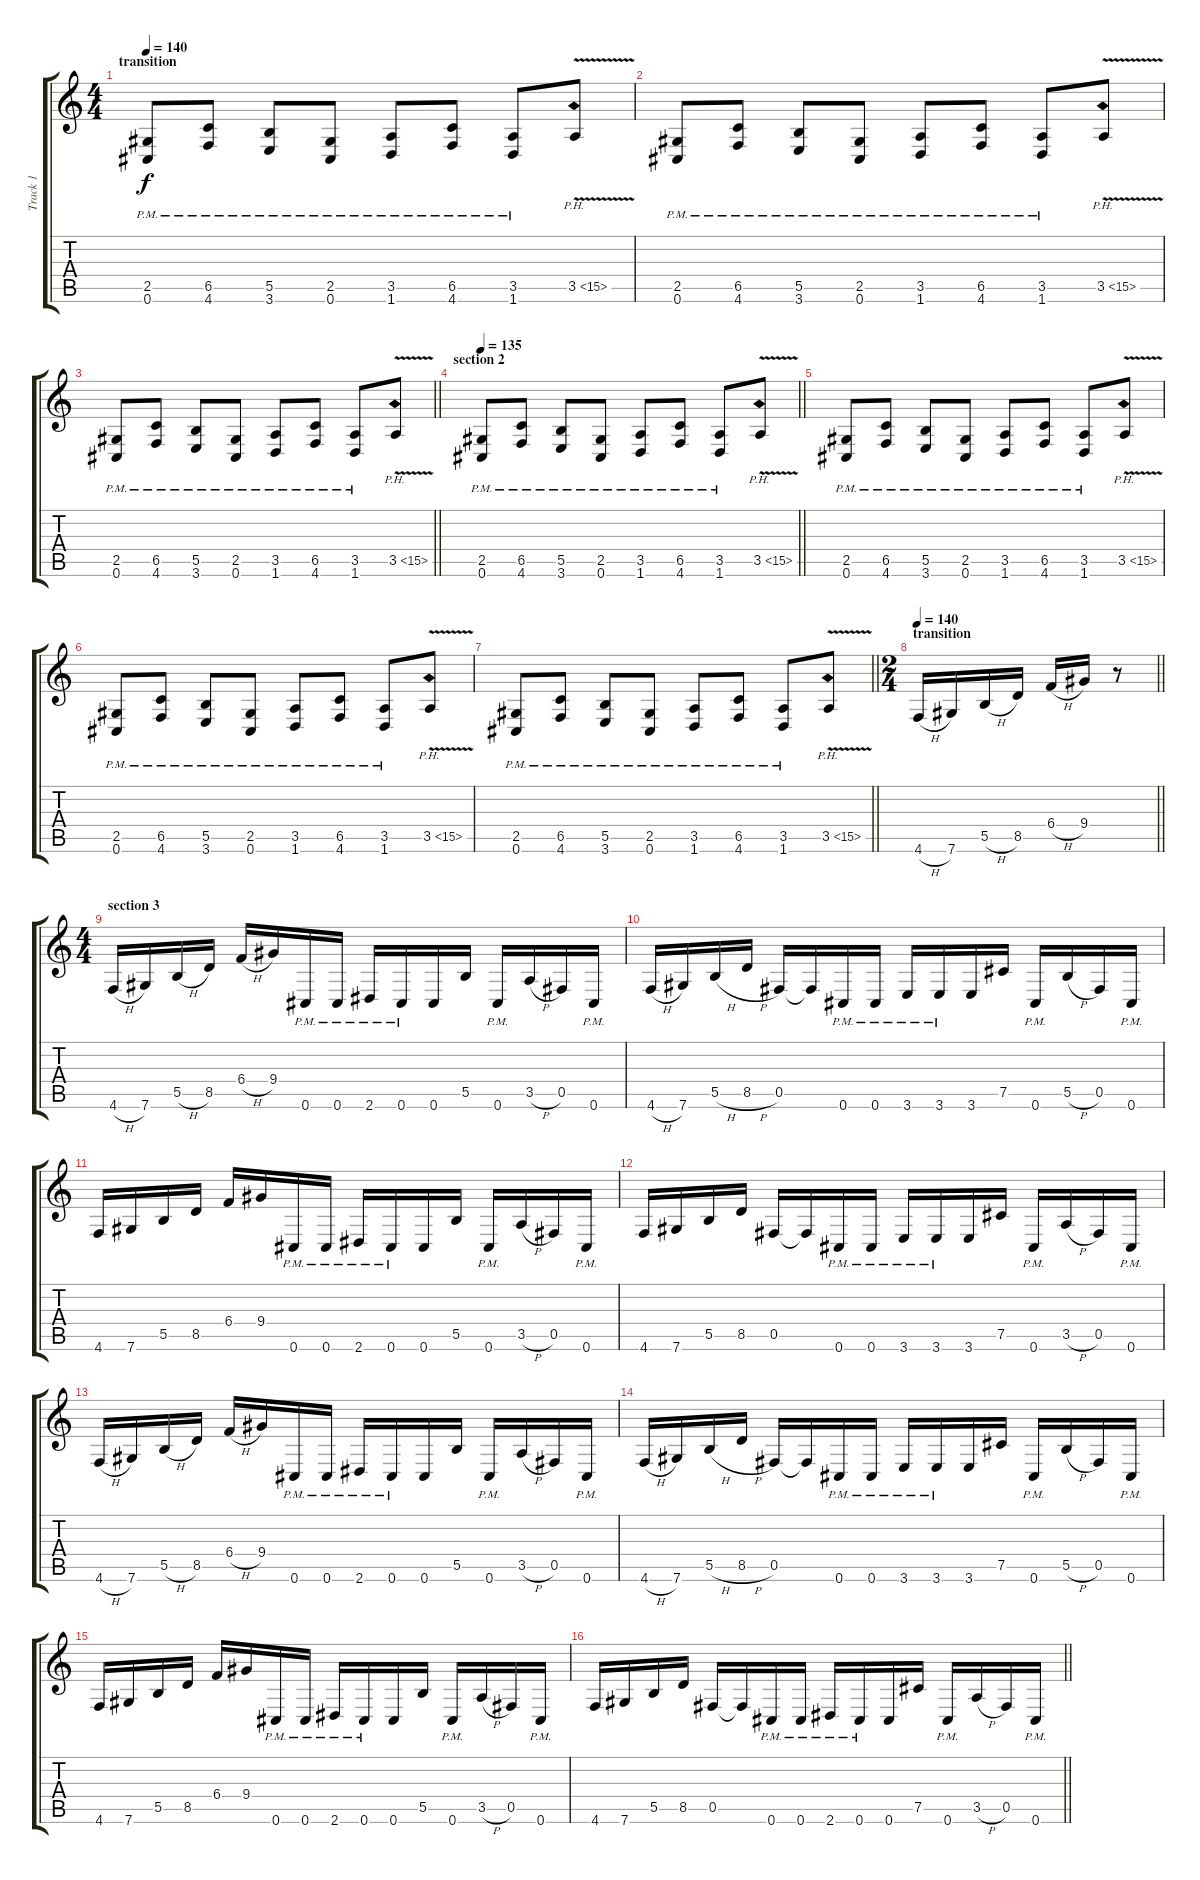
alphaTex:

\track ("Track 1" "Track 1") {instrument distortionguitar}
\staff {score tabs}
\tuning (Db4 Ab3 E3 B2 Gb2 Db2) {hide}
\ts (4 4)
\section ("" "transition")
\tempo 140
\clef g2
\ks c
(2.5{pm} 0.6{pm}).8{dy f} (6.5{pm} 4.6{pm}).8 (5.5{pm} 3.6{pm}).8 (2.5{pm} 0.6{pm}).8 (3.5{pm} 1.6{pm}).8 (6.5{pm} 4.6{pm}).8 (3.5{pm} 1.6{pm}).8 3.5{ph 12 v}.8 |
(2.5{pm} 0.6{pm}).8 (6.5{pm} 4.6{pm}).8 (5.5{pm} 3.6{pm}).8 (2.5{pm} 0.6{pm}).8 (3.5{pm} 1.6{pm}).8 (6.5{pm} 4.6{pm}).8 (3.5{pm} 1.6{pm}).8 3.5{ph 12 v}.8 |
\barLineRight lightlight
(2.5{pm} 0.6{pm}).8 (6.5{pm} 4.6{pm}).8 (5.5{pm} 3.6{pm}).8 (2.5{pm} 0.6{pm}).8 (3.5{pm} 1.6{pm}).8 (6.5{pm} 4.6{pm}).8 (3.5{pm} 1.6{pm}).8 3.5{ph 12 v}.8 |
\section ("" "section 2")
\tempo 135
\barLineRight lightlight
(2.5{pm} 0.6{pm}).8 (6.5{pm} 4.6{pm}).8 (5.5{pm} 3.6{pm}).8 (2.5{pm} 0.6{pm}).8 (3.5{pm} 1.6{pm}).8 (6.5{pm} 4.6{pm}).8 (3.5{pm} 1.6{pm}).8 3.5{ph 12 v}.8 |
(2.5{pm} 0.6{pm}).8 (6.5{pm} 4.6{pm}).8 (5.5{pm} 3.6{pm}).8 (2.5{pm} 0.6{pm}).8 (3.5{pm} 1.6{pm}).8 (6.5{pm} 4.6{pm}).8 (3.5{pm} 1.6{pm}).8 3.5{ph 12 v}.8 |
(2.5{pm} 0.6{pm}).8 (6.5{pm} 4.6{pm}).8 (5.5{pm} 3.6{pm}).8 (2.5{pm} 0.6{pm}).8 (3.5{pm} 1.6{pm}).8 (6.5{pm} 4.6{pm}).8 (3.5{pm} 1.6{pm}).8 3.5{ph 12 v}.8 |
\barLineRight lightlight
(2.5{pm} 0.6{pm}).8 (6.5{pm} 4.6{pm}).8 (5.5{pm} 3.6{pm}).8 (2.5{pm} 0.6{pm}).8 (3.5{pm} 1.6{pm}).8 (6.5{pm} 4.6{pm}).8 (3.5{pm} 1.6{pm}).8 3.5{ph 12 v}.8 |
\ts (2 4)
\section ("" "transition")
\tempo 140
\barLineRight lightlight
4.6{h}.16 7.6.16 5.5{h}.16 8.5.16 6.4{h}.16 9.4.16 r.8 |
\ts (4 4)
\section ("" "section 3")
4.6{h}.16 7.6.16 5.5{h}.16 8.5.16 6.4{h}.16 9.4.16 0.6{pm}.16 0.6{pm}.16 2.6{pm}.16 0.6{pm}.16 0.6.16 5.5.16 0.6{pm}.16 3.5{h}.16 0.5.16 0.6{pm}.16 |
4.6{h}.16 7.6.16 5.5{h}.16 8.5{h}.16 0.5.16 0.5{t}.16 0.6{pm}.16 0.6{pm}.16 3.6{pm}.16 3.6{pm}.16 3.6.16 7.5.16 0.6{pm}.16 5.5{h}.16 0.5.16 0.6{pm}.16 |
4.6.16 7.6.16 5.5.16 8.5.16 6.4.16 9.4.16 0.6{pm}.16 0.6{pm}.16 2.6{pm}.16 0.6{pm}.16 0.6.16 5.5.16 0.6{pm}.16 3.5{h}.16 0.5.16 0.6{pm}.16 |
4.6.16 7.6.16 5.5.16 8.5.16 0.5.16 0.5{t}.16 0.6{pm}.16 0.6{pm}.16 3.6{pm}.16 3.6{pm}.16 3.6.16 7.5.16 0.6{pm}.16 3.5{h}.16 0.5.16 0.6{pm}.16 |
4.6{h}.16 7.6.16 5.5{h}.16 8.5.16 6.4{h}.16 9.4.16 0.6{pm}.16 0.6{pm}.16 2.6{pm}.16 0.6{pm}.16 0.6.16 5.5.16 0.6{pm}.16 3.5{h}.16 0.5.16 0.6{pm}.16 |
4.6{h}.16 7.6.16 5.5{h}.16 8.5{h}.16 0.5.16 0.5{t}.16 0.6{pm}.16 0.6{pm}.16 3.6{pm}.16 3.6{pm}.16 3.6.16 7.5.16 0.6{pm}.16 5.5{h}.16 0.5.16 0.6{pm}.16 |
4.6.16 7.6.16 5.5.16 8.5.16 6.4.16 9.4.16 0.6{pm}.16 0.6{pm}.16 2.6{pm}.16 0.6{pm}.16 0.6.16 5.5.16 0.6{pm}.16 3.5{h}.16 0.5.16 0.6{pm}.16 |
\barLineRight lightlight
4.6.16 7.6.16 5.5.16 8.5.16 0.5.16 0.5{t}.16 0.6{pm}.16 0.6{pm}.16 2.6{pm}.16 0.6{pm}.16 0.6.16 7.5.16 0.6{pm}.16 3.5{h}.16 0.5.16 0.6{pm}.16
